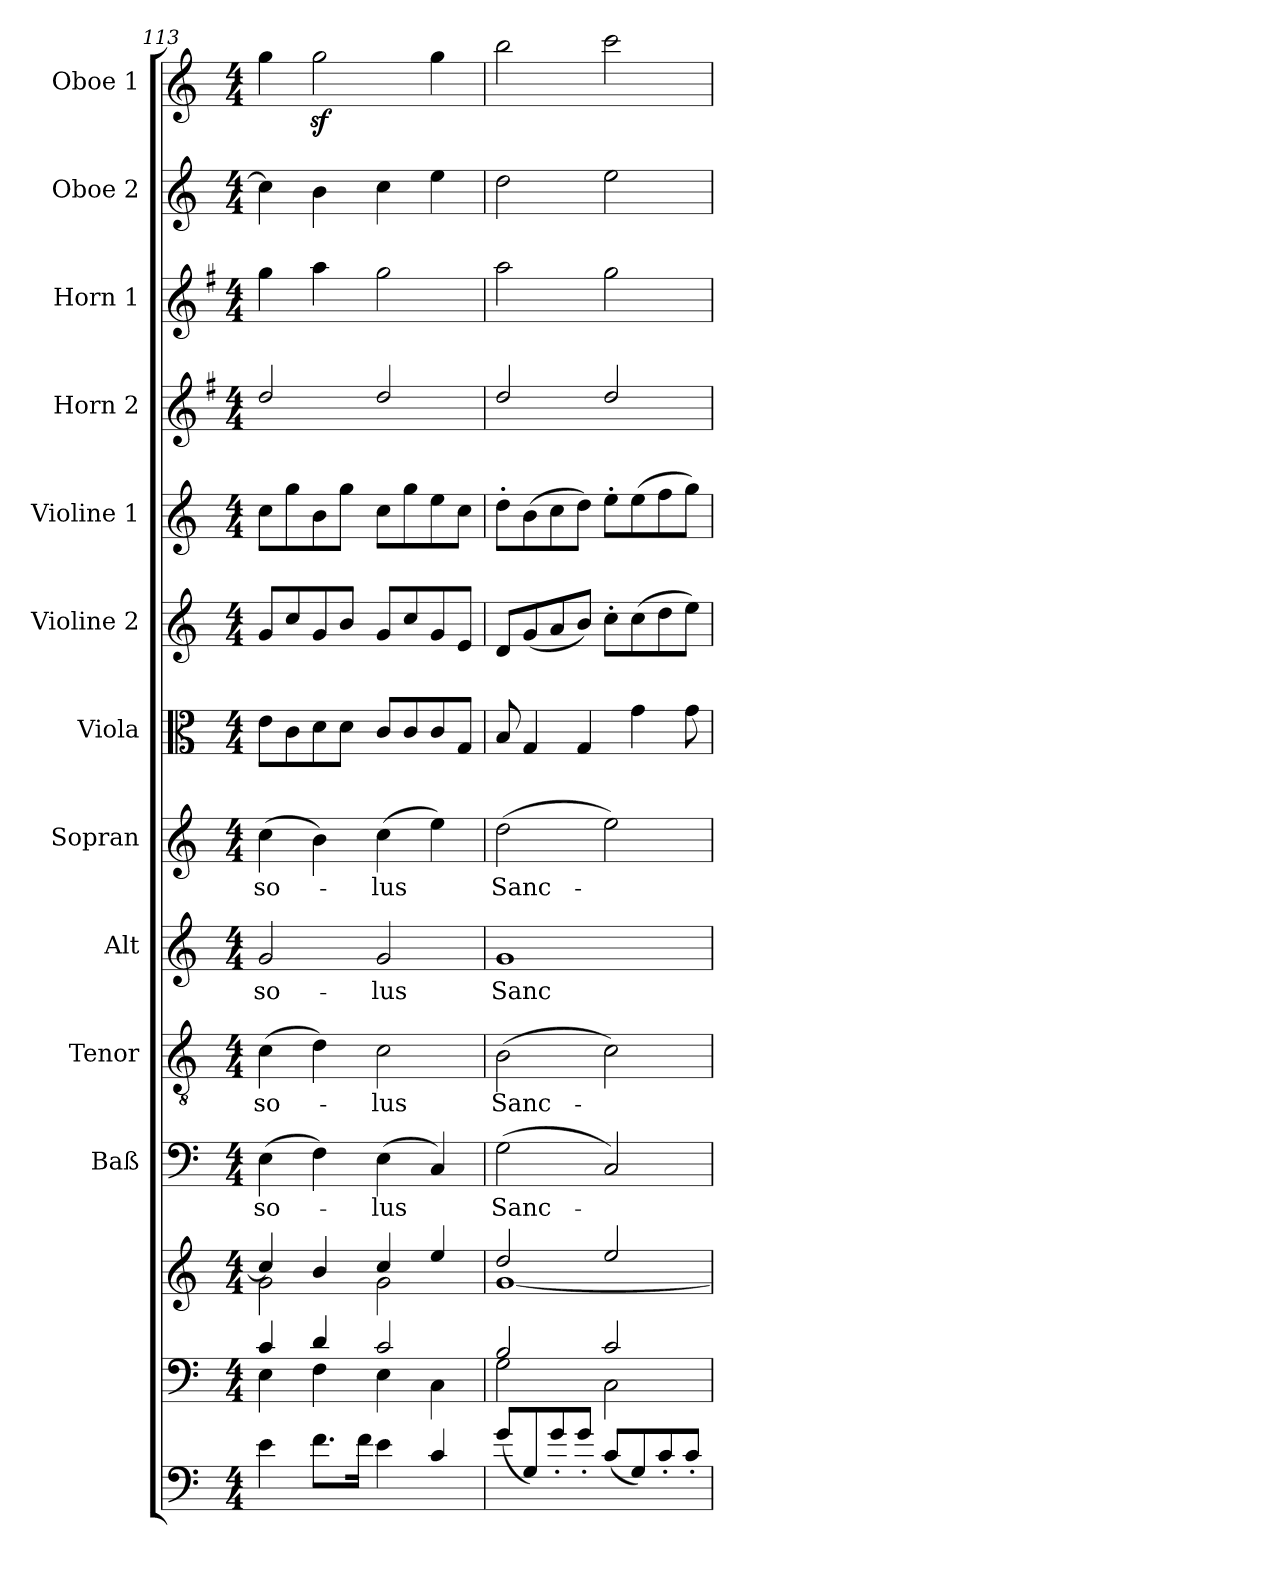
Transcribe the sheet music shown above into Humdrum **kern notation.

**kern	**kern	**kern	**kern	**text	**kern	**text	**kern	**text	**kern	**text	**kern	**kern	**kern	**kern	**kern	**kern	**kern
*part13	*part12	*part12	*part11	*part11	*part10	*part10	*part9	*part9	*part8	*part8	*part7	*part6	*part5	*part4	*part3	*part2	*part1
*staff14	*staff13	*staff12	*staff11	*staff11	*staff10	*staff10	*staff9	*staff9	*staff8	*staff8	*staff7	*staff6	*staff5	*staff4	*staff3	*staff2	*staff1
*	*	*	*I"Baß	*	*I"Tenor	*	*I"Alt	*	*I"Sopran	*	*I"Viola	*I"Violine 2	*I"Violine 1	*I"Horn 2	*I"Horn 1	*I"Oboe 2	*I"Oboe 1
*	*	*	*I'Baß	*	*I'Ten	*	*I'Alt	*	*I'Sop	*	*I'Vla.	*I'Vln. 2	*I'Vln. 1	*I'Hrn. 2	*I'Hrn. 1	*I'Ob. 2	*I'Ob. 1
*clefF4	*clefF4	*clefG2	*clefF4	*	*clefGv2	*	*clefG2	*	*clefG2	*	*clefC3	*clefG2	*clefG2	*clefG2	*clefG2	*clefG2	*clefG2
*ITrd7c12	*	*	*	*	*	*	*	*	*	*	*	*	*	*ITrd4c7	*ITrd4c7	*	*
*k[]	*k[]	*k[]	*k[]	*	*k[]	*	*k[]	*	*k[]	*	*k[]	*k[]	*k[]	*k[]	*k[]	*k[]	*k[]
*C:	*C:	*C:	*C:	*	*C:	*	*C:	*	*C:	*	*C:	*C:	*C:	*C:	*C:	*C:	*C:
*M4/4	*M4/4	*M4/4	*M4/4	*	*M4/4	*	*M4/4	*	*M4/4	*	*M4/4	*M4/4	*M4/4	*M4/4	*M4/4	*M4/4	*M4/4
=113	=113	=113	=113	=113	=113	=113	=113	=113	=113	=113	=113	=113	=113	=113	=113	=113	=113
*	*^	*^	*	*	*	*	*	*	*	*	*	*	*	*	*	*	*
!	!	!	!	!	!	!LO:LY:b	!	!LO:LY:b	!	!LO:LY:b	!	!LO:LY:b	!	!	!	!	!	!	!
4E\	4c/	4E\	4cc/]	2g\	(>4E\	so-	(>4c\	so-	2g/	so-	(>4cc\	so-	8e\L	8g/L	8cc\L	2g/	4cc\	4cc\]	4gg\
.	.	.	.	.	.	.	.	.	.	.	.	.	8c\	8cc/	8gg\	.	.	.	.
8.F\L	4d/	4F\	4b/	.	4F\)	.	4d\)	.	.	.	4b\)	.	8d\	8g/	8b\	.	4dd\	4b\	2ggz<\
.	.	.	.	.	.	.	.	.	.	.	.	.	8d\J	8b/J	8gg\J	.	.	.	.
16F\Jk	.	.	.	.	.	.	.	.	.	.	.	.	.	.	.	.	.	.	.
!	!	!	!	!	!	!LO:LY:b	!	!LO:LY:b	!	!LO:LY:b	!	!LO:LY:b	!	!	!	!	!	!	!
4E\	2c/	4E\	4cc/	2g\	(>4E\	-lus	2c\	-lus	2g/	-lus	(>4cc\	-lus	8c/L	8g/L	8cc\L	2g/	2cc\	4cc\	.
.	.	.	.	.	.	.	.	.	.	.	.	.	8c/	8cc/	8gg\	.	.	.	.
4C/	.	4C\	4ee/	.	4C/)	.	.	.	.	.	4ee\)	.	8c/	8g/	8ee\	.	.	4ee\	4gg\
.	.	.	.	.	.	.	.	.	.	.	.	.	8G/J	8e/J	8cc\J	.	.	.	.
=114	=114	=114	=114	=114	=114	=114	=114	=114	=114	=114	=114	=114	=114	=114	=114	=114	=114	=114	=114
!	!	!	!	!	!	!LO:LY:b	!	!LO:LY:b	!	!LO:LY:b	!	!LO:LY:b	!	!	!	!	!	!	!
(<8G/L	2B/	2G\	2dd/	[<1g	(>2G\	Sanc-	(>2B\	Sanc-	1g	Sanc-	(>2dd\	Sanc-	8B/	8d/L	8dd'>\L	2g/	2dd\	2dd\	2bb\
8GG/)	.	.	.	.	.	.	.	.	.	.	.	.	4G/	(<8g/	(>8b\	.	.	.	.
8G'</	.	.	.	.	.	.	.	.	.	.	.	.	.	8a/	8cc\	.	.	.	.
8G'</J	.	.	.	.	.	.	.	.	.	.	.	.	4G/	8b/J)	8dd\J)	.	.	.	.
(<8C/L	2c/	2C\	2ee/	.	2C/)	.	2c\)	.	.	.	2ee\)	.	.	8cc'>\L	8ee'>\L	2g/	2cc\	2ee\	2ccc\
8GG/)	.	.	.	.	.	.	.	.	.	.	.	.	4g\	(>8cc\	(>8ee\	.	.	.	.
8C'</	.	.	.	.	.	.	.	.	.	.	.	.	.	8dd\	8ff\	.	.	.	.
8C'</J	.	.	.	.	.	.	.	.	.	.	.	.	8g\	8ee\J)	8gg\J)	.	.	.	.
*	*v	*v	*	*	*	*	*	*	*	*	*	*	*	*	*	*	*	*	*
*	*	*v	*v	*	*	*	*	*	*	*	*	*	*	*	*	*	*	*
=	=	=	=	=	=	=	=	=	=	=	=	=	=	=	=	=	=
*-	*-	*-	*-	*-	*-	*-	*-	*-	*-	*-	*-	*-	*-	*-	*-	*-	*-
